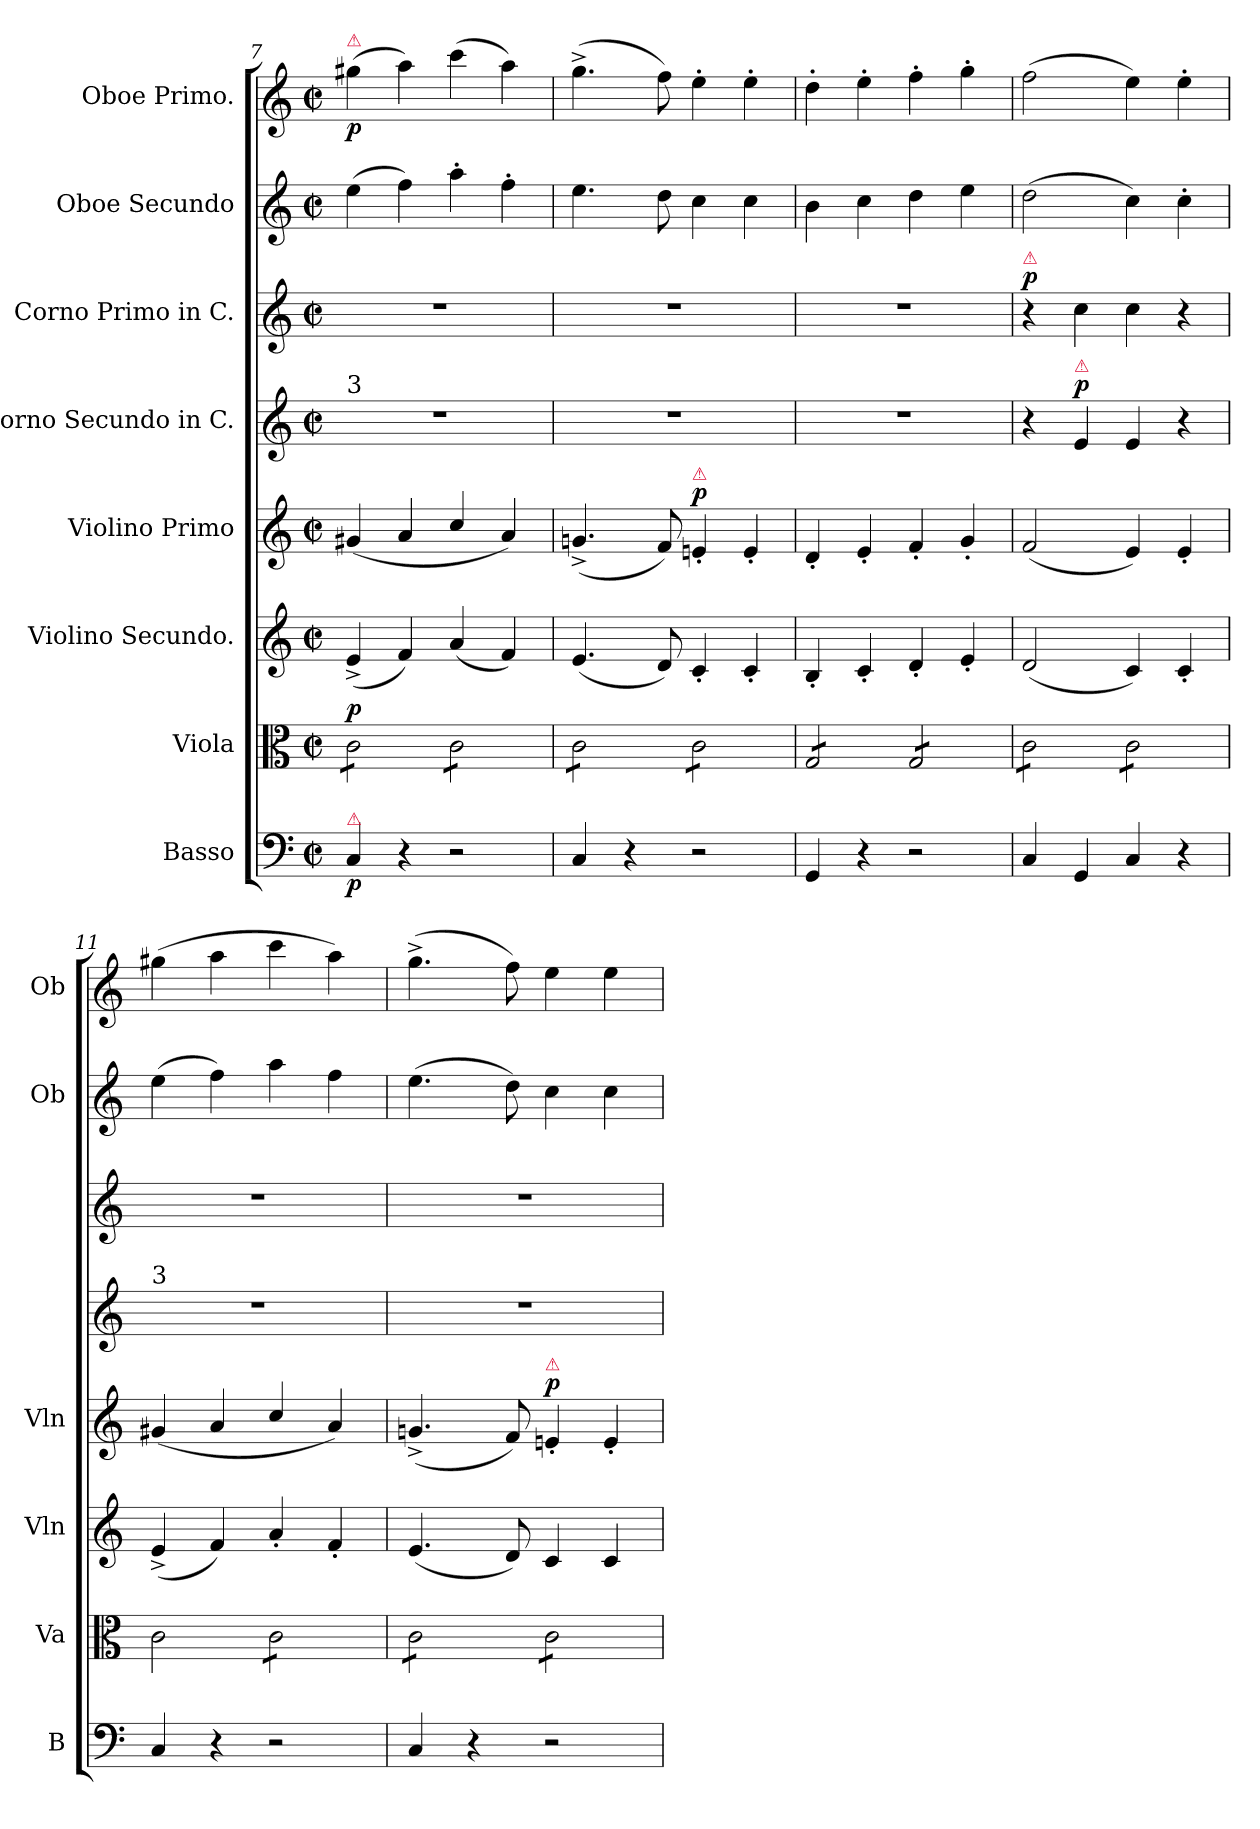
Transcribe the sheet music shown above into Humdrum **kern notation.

**kern	**dynam	**kern	**dynam	**kern	**kern	**dynam	**kern	**dynam	**kern	**dynam	**kern	**kern	**dynam
*part8	*part8	*part7	*part7	*part6	*part5	*part5	*part4	*part4	*part3	*part3	*part2	*part1	*part1
*staff8	*staff8	*staff7	*staff7	*staff6	*staff5	*staff5	*staff4	*staff4	*staff3	*staff3	*staff2	*staff1	*staff1
*I"Basso	*	*I"Viola	*	*I"Violino Secundo.	*I"Violino Primo	*	*I"Corno Secundo in C.	*	*I"Corno Primo in C.	*	*I"Oboe Secundo	*I"Oboe Primo.	*
*I'B	*	*I'Va	*	*I'Vln	*I'Vln	*	*	*	*	*	*I'Ob	*I'Ob	*
*clefF4	*	*clefC3	*	*clefG2	*clefG2	*	*clefG2	*	*clefG2	*	*clefG2	*clefG2	*
*k[]	*	*k[]	*	*k[]	*k[]	*	*k[]	*	*k[]	*	*k[]	*k[]	*
*C:	*	*C:	*	*C:	*C:	*	*C:	*	*C:	*	*C:	*C:	*
*M2/2	*	*M2/2	*	*M2/2	*M2/2	*	*M2/2	*	*M2/2	*	*M2/2	*M2/2	*
*met(c|)	*	*met(c|)	*	*met(c|)	*met(c|)	*	*met(c|)	*	*met(c|)	*	*met(c|)	*met(c|)	*
=7	=7	=7	=7	=7	=7	=7	=7	=7	=7	=7	=7	=7	=7
!	!	!	!	!	!	!	!	!	!	!	!	!LO:TX:a:color=crimson:t=⚠	!
!	!	!	!	!	!	!	!LO:TX:a:t=3	!	!	!	!	!	!
!	!	!LO:TX:a:color=crimson:t=⚠	!	!	!	!	!	!	!	!	!	!	!
!LO:TX:a:color=crimson:t=⚠	!	!	!	!	!	!	!	!	!	!	!	!	!
!	!	!	!LO:DY:a	!	!	!	!	!	!	!	!	!	!
*	*	*tremolo	*	*	*	*	*	*	*	*	*	*	*
4C/	p	8c\L	p	(4e^/	(4g#X/	.	1r	.	1r	.	(4ee\	(4gg#X\	p
.	.	8c\	.	.	.	.	.	.	.	.	.	.	.
4r	.	8c\	.	4f/)	4a/	.	.	.	.	.	4ff\)	4aa\)	.
.	.	8c\J	.	.	.	.	.	.	.	.	.	.	.
2r	.	8c\L	.	(4a/	4cc/	.	.	.	.	.	4aa'\	(4ccc\	.
.	.	8c\	.	.	.	.	.	.	.	.	.	.	.
.	.	8c\	.	4f/)	4a/)	.	.	.	.	.	4ff'\	4aa\)	.
.	.	8c\J	.	.	.	.	.	.	.	.	.	.	.
=8	=8	=8	=8	=8	=8	=8	=8	=8	=8	=8	=8	=8	=8
4C/	.	8c\L	.	(4.e/	(4.gn^/	.	1r	.	1r	.	4.ee\	(4.gg^\	.
.	.	8c\	.	.	.	.	.	.	.	.	.	.	.
4r	.	8c\	.	.	.	.	.	.	.	.	.	.	.
.	.	8c\J	.	8d/)	8f/)	.	.	.	.	.	8dd\	8ff\)	.
!	!	!	!	!	!LO:TX:a:color=crimson:t=⚠	!	!	!	!	!	!	!	!
!	!	!	!	!	!	!LO:DY:a	!	!	!	!	!	!	!
2r	.	8c\L	.	4c'/	4en'/	p	.	.	.	.	4cc\	4ee'\	.
.	.	8c\	.	.	.	.	.	.	.	.	.	.	.
.	.	8c\	.	4c'/	4e'/	.	.	.	.	.	4cc\	4ee'\	.
.	.	8c\J	.	.	.	.	.	.	.	.	.	.	.
=9	=9	=9	=9	=9	=9	=9	=9	=9	=9	=9	=9	=9	=9
4GG/	.	8G/L	.	4B'/	4d'/	.	1r	.	1r	.	4b\	4dd'\	.
.	.	8G/	.	.	.	.	.	.	.	.	.	.	.
4r	.	8G/	.	4c'/	4e'/	.	.	.	.	.	4cc\	4ee'\	.
.	.	8G/J	.	.	.	.	.	.	.	.	.	.	.
2r	.	8G/L	.	4d'/	4f'/	.	.	.	.	.	4dd\	4ff'\	.
.	.	8G/	.	.	.	.	.	.	.	.	.	.	.
.	.	8G/	.	4e'/	4g'/	.	.	.	.	.	4ee\	4gg'\	.
.	.	8G/J	.	.	.	.	.	.	.	.	.	.	.
=10	=10	=10	=10	=10	=10	=10	=10	=10	=10	=10	=10	=10	=10
!	!	!	!	!	!	!	!	!	!LO:TX:a:color=crimson:t=⚠	!	!	!	!
!	!	!	!	!	!	!	!	!	!	!LO:DY:a	!	!	!
4C/	.	8c\L	.	(2d/	(2f/	.	4r	.	4r	p	(2dd\	(2ff\	.
.	.	8c\	.	.	.	.	.	.	.	.	.	.	.
!	!	!	!	!	!	!	!LO:TX:a:color=crimson:t=⚠	!	!	!	!	!	!
!	!	!	!	!	!	!	!	!LO:DY:a	!	!	!	!	!
4GG/	.	8c\	.	.	.	.	4e/	p	4cc\	.	.	.	.
.	.	8c\J	.	.	.	.	.	.	.	.	.	.	.
4C/	.	8c\L	.	4c/)	4e/)	.	4e/	.	4cc\	.	4cc\)	4ee\)	.
.	.	8c\	.	.	.	.	.	.	.	.	.	.	.
4r	.	8c\	.	4c'/	4e'/	.	4r	.	4r	.	4cc'\	4ee'\	.
.	.	8c\J	.	.	.	.	.	.	.	.	.	.	.
*	*	*Xtremolo	*	*	*	*	*	*	*	*	*	*	*
=11	=11	=11	=11	=11	=11	=11	=11	=11	=11	=11	=11	=11	=11
!	!	!	!	!	!	!	!LO:TX:a:t=3	!	!	!	!	!	!
4C/	.	2c\	.	(4e^/	(4g#X/	.	1r	.	1r	.	(4ee\	(4gg#X\	.
4r	.	.	.	4f/)	4a/	.	.	.	.	.	4ff\)	4aa\	.
*	*	*tremolo	*	*	*	*	*	*	*	*	*	*	*
2r	.	8c\L	.	4a'/	4cc/	.	.	.	.	.	4aa\	4ccc\	.
.	.	8c\	.	.	.	.	.	.	.	.	.	.	.
.	.	8c\	.	4f'/	4a/)	.	.	.	.	.	4ff\	4aa\)	.
.	.	8c\J	.	.	.	.	.	.	.	.	.	.	.
=12	=12	=12	=12	=12	=12	=12	=12	=12	=12	=12	=12	=12	=12
4C/	.	8c\L	.	(4.e/	(4.gn^/	.	1r	.	1r	.	(4.ee\	(4.gg^\	.
.	.	8c\	.	.	.	.	.	.	.	.	.	.	.
4r	.	8c\	.	.	.	.	.	.	.	.	.	.	.
.	.	8c\J	.	8d/)	8f/)	.	.	.	.	.	8dd\)	8ff\)	.
!	!	!	!	!	!LO:TX:a:color=crimson:t=⚠	!	!	!	!	!	!	!	!
!	!	!	!	!	!	!LO:DY:a	!	!	!	!	!	!	!
2r	.	8c\L	.	4c/	4en'/	p	.	.	.	.	4cc\	4ee\	.
.	.	8c\	.	.	.	.	.	.	.	.	.	.	.
.	.	8c\	.	4c/	4e'/	.	.	.	.	.	4cc\	4ee\	.
.	.	8c\J	.	.	.	.	.	.	.	.	.	.	.
*	*	*Xtremolo	*	*	*	*	*	*	*	*	*	*	*
=	=	=	=	=	=	=	=	=	=	=	=	=	=
*-	*-	*-	*-	*-	*-	*-	*-	*-	*-	*-	*-	*-	*-
